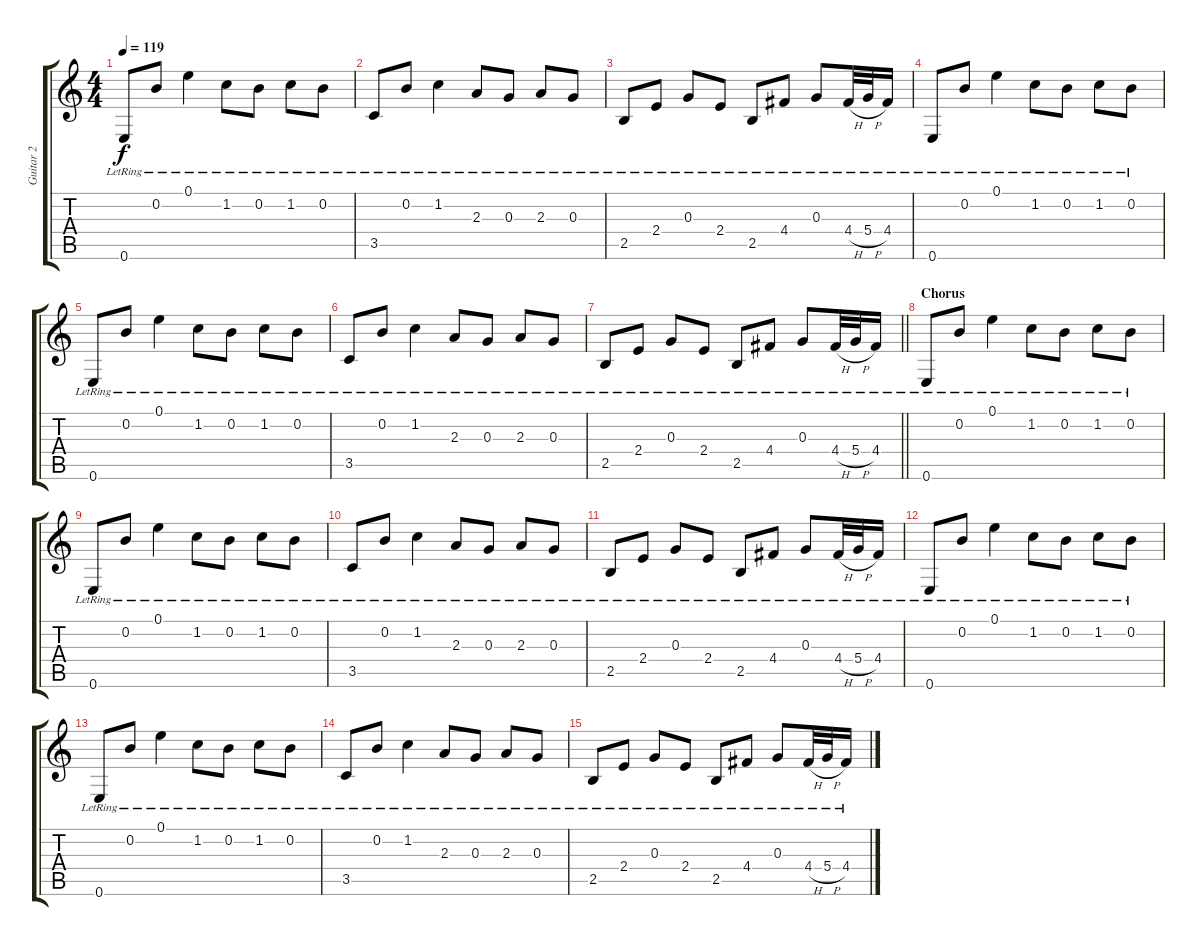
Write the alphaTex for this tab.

\track ("Guitar 2" "Guitar 2") {instrument acousticguitarsteel}
\staff {score tabs}
\tuning (E4 B3 G3 D3 A2 E2) {hide}
\ts (4 4)
\tempo 119
\clef g2
\ks c
0.6{lr}.8{dy f} 0.2{lr}.8 0.1{lr}.4 1.2{lr}.8 0.2{lr}.8 1.2{lr}.8 0.2{lr}.8 |
3.5{lr}.8 0.2{lr}.8 1.2{lr}.4 2.3{lr}.8 0.3{lr}.8 2.3{lr}.8 0.3{lr}.8 |
2.5{lr}.8 2.4{lr}.8 0.3{lr}.8 2.4{lr}.8 2.5{lr}.8 4.4{lr}.8 0.3{lr}.8 4.4{h lr}.32 5.4{h lr}.32 4.4{lr}.16 |
0.6{lr}.8 0.2{lr}.8 0.1{lr}.4 1.2{lr}.8 0.2{lr}.8 1.2{lr}.8 0.2{lr}.8 |
0.6{lr}.8 0.2{lr}.8 0.1{lr}.4 1.2{lr}.8 0.2{lr}.8 1.2{lr}.8 0.2{lr}.8 |
3.5{lr}.8 0.2{lr}.8 1.2{lr}.4 2.3{lr}.8 0.3{lr}.8 2.3{lr}.8 0.3{lr}.8 |
\barLineRight lightlight
2.5{lr}.8 2.4{lr}.8 0.3{lr}.8 2.4{lr}.8 2.5{lr}.8 4.4{lr}.8 0.3{lr}.8 4.4{h lr}.32 5.4{h lr}.32 4.4{lr}.16 |
\section ("" "Chorus")
0.6{lr}.8 0.2{lr}.8 0.1{lr}.4 1.2{lr}.8 0.2{lr}.8 1.2{lr}.8 0.2{lr}.8 |
0.6{lr}.8 0.2{lr}.8 0.1{lr}.4 1.2{lr}.8 0.2{lr}.8 1.2{lr}.8 0.2{lr}.8 |
3.5{lr}.8 0.2{lr}.8 1.2{lr}.4 2.3{lr}.8 0.3{lr}.8 2.3{lr}.8 0.3{lr}.8 |
2.5{lr}.8 2.4{lr}.8 0.3{lr}.8 2.4{lr}.8 2.5{lr}.8 4.4{lr}.8 0.3{lr}.8 4.4{h lr}.32 5.4{h lr}.32 4.4{lr}.16 |
0.6{lr}.8 0.2{lr}.8 0.1{lr}.4 1.2{lr}.8 0.2{lr}.8 1.2{lr}.8 0.2{lr}.8 |
0.6{lr}.8 0.2{lr}.8 0.1{lr}.4 1.2{lr}.8 0.2{lr}.8 1.2{lr}.8 0.2{lr}.8 |
3.5{lr}.8 0.2{lr}.8 1.2{lr}.4 2.3{lr}.8 0.3{lr}.8 2.3{lr}.8 0.3{lr}.8 |
2.5{lr}.8 2.4{lr}.8 0.3{lr}.8 2.4{lr}.8 2.5{lr}.8 4.4{lr}.8 0.3{lr}.8 4.4{h lr}.32 5.4{h lr}.32 4.4{lr}.16
